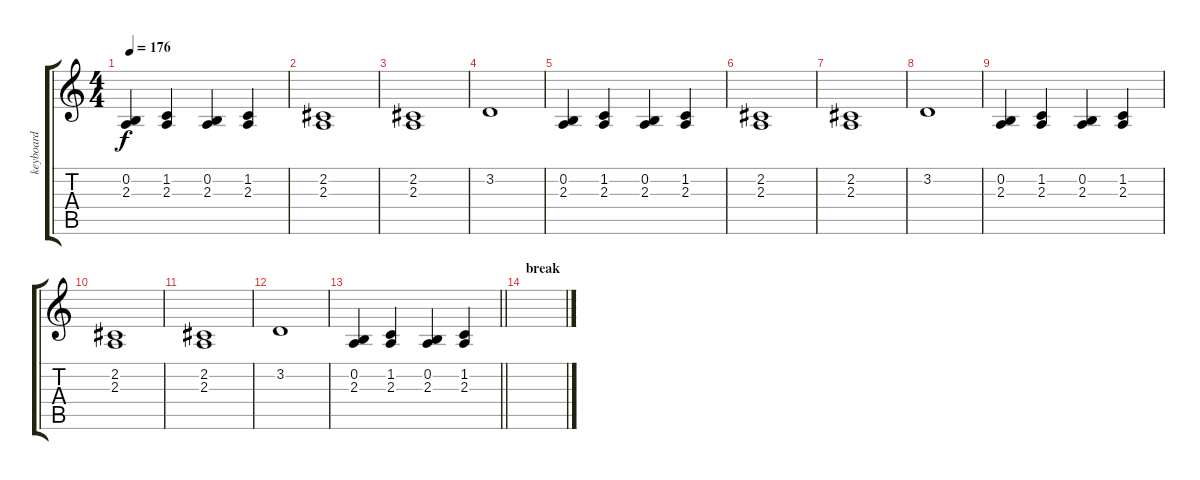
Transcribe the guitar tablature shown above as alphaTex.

\track ("keyboard" "keyboard") {instrument stringensemble1}
\staff {score tabs}
\tuning (E4 B3 G3 D3 A2 E2) {hide}
\ts (4 4)
\tempo 176
\clef g2
\ks c
(0.2 2.3).4{dy f} (1.2 2.3).4 (0.2 2.3).4 (1.2 2.3).4 |
(2.2 2.3).1{instrument stringensemble1} |
(2.2 2.3).1{instrument stringensemble1} |
3.2.1 |
(0.2 2.3).4 (1.2 2.3).4 (0.2 2.3).4 (1.2 2.3).4 |
(2.2 2.3).1{volume 11 instrument stringensemble1} |
(2.2 2.3).1{instrument stringensemble1} |
3.2.1 |
(0.2 2.3).4 (1.2 2.3).4 (0.2 2.3).4 (1.2 2.3).4 |
(2.2 2.3).1{instrument stringensemble1} |
(2.2 2.3).1{instrument stringensemble1} |
3.2.1 |
\barLineRight lightlight
(0.2 2.3).4 (1.2 2.3).4 (0.2 2.3).4 (1.2 2.3).4 |
\section ("" "break")
